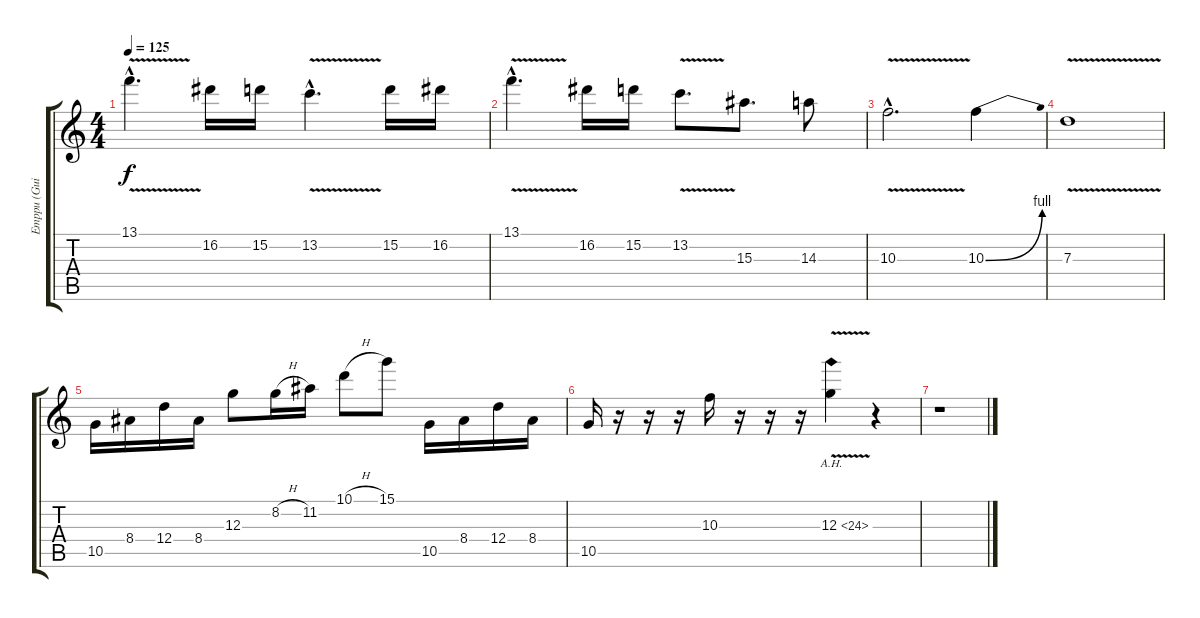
\track ("Emppu (Guitar 1)" "Emppu (Gui") {instrument distortionguitar}
\staff {score tabs}
\tuning (E4 B3 G3 D3 A2 E2) {hide}
\ts (4 4)
\tempo 125
\clef g2
\ks c
13.1{v hac}.4{d dy f} 16.2.16 15.2.16 13.2{v hac}.4{d} 15.2.16 16.2.16 |
13.1{v hac}.4{d} 16.2.16 15.2.16 13.2{v}.8{d} 15.3.8{d} 14.3.8 |
10.3{v hac}.2{d} 10.3{be (bend 0 0 60 4)}.4 |
7.3{v}.1 |
10.5.16 8.4.16 12.4.16 8.4.16 12.3.8 8.2{h}.16 11.2.16 10.1{h}.8 15.1.8 10.5.16 8.4.16 12.4.16 8.4.16 |
10.5.16 r.16 r.16 r.16 10.3.16 r.16 r.16 r.16 12.3{ah 12 v}.4 r.4 |
r.1
